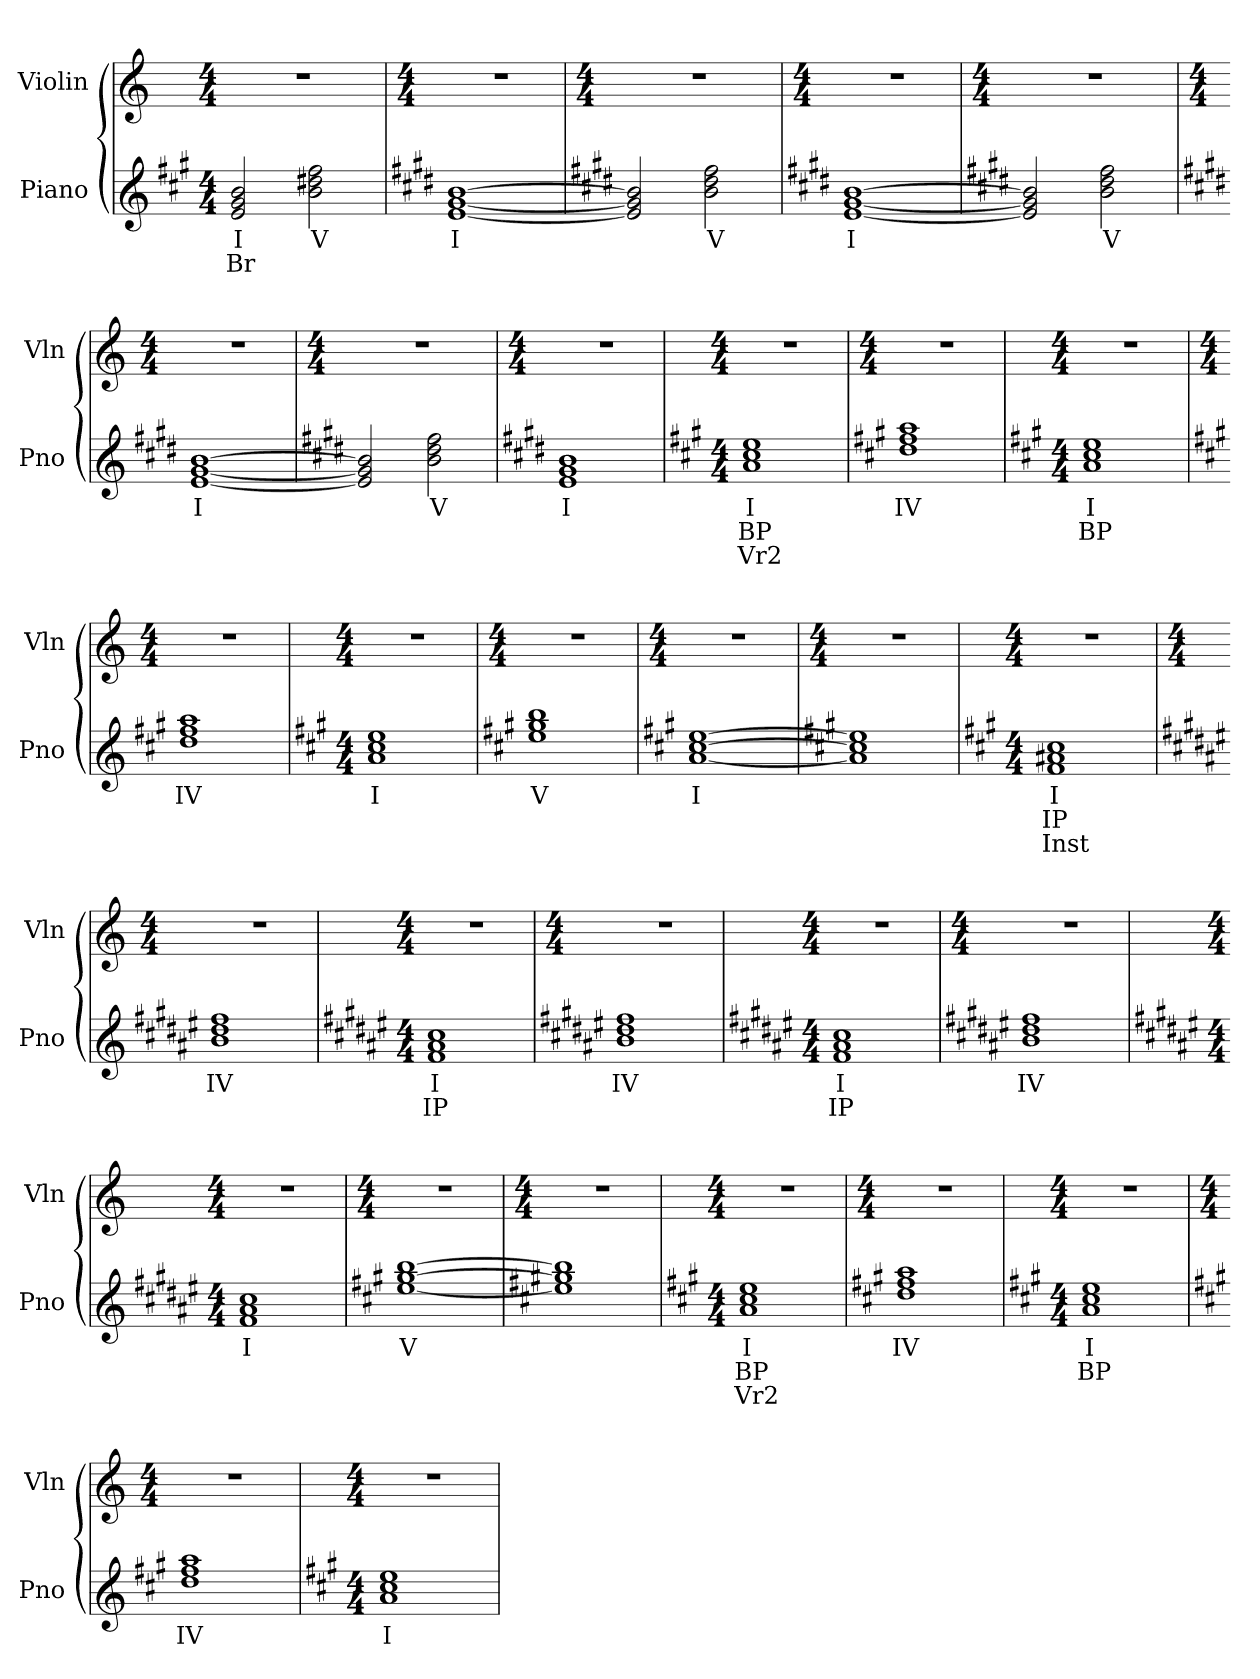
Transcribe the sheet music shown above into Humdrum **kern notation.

**kern	**text	**text	**text	**kern
*part2	*part2	*part2	*part2	*part1
*staff2	*staff2	*staff2	*staff2	*staff1
*I"Piano	*	*	*	*I"Violin
*I'Pno	*	*	*	*I'Vln
*	*	*	*	*clefG2
*k[f#c#g#]	*	*	*	*
*A:	*	*	*	*
*M4/4	*	*	*	*M4/4
=1	=1	=1	=1	=1
2e 2g# 2b	I	Br	.	1r
2b 2dd#X 2ff#	V	.	.	.
=1	=1	=1	=1	=1
*k[f#c#g#d#]	*	*	*	*
*E:	*	*	*	*
*	*	*	*	*M4/4
[1e [1g# [1b	I	.	.	1r
=1	=1	=1	=1	=1
*k[f#c#g#d#]	*	*	*	*
*E:	*	*	*	*
*	*	*	*	*M4/4
2e] 2g#] 2b]	.	.	.	1r
2b 2dd# 2ff#	V	.	.	.
=1	=1	=1	=1	=1
*k[f#c#g#d#]	*	*	*	*
*E:	*	*	*	*
*	*	*	*	*M4/4
[1e [1g# [1b	I	.	.	1r
=1	=1	=1	=1	=1
*k[f#c#g#d#]	*	*	*	*
*E:	*	*	*	*
*	*	*	*	*M4/4
2e] 2g#] 2b]	.	.	.	1r
2b 2dd# 2ff#	V	.	.	.
=1	=1	=1	=1	=1
*k[f#c#g#d#]	*	*	*	*
*E:	*	*	*	*
*	*	*	*	*M4/4
[1e [1g# [1b	I	.	.	1r
=1	=1	=1	=1	=1
*k[f#c#g#d#]	*	*	*	*
*E:	*	*	*	*
*	*	*	*	*M4/4
2e] 2g#] 2b]	.	.	.	1r
2b 2dd# 2ff#	V	.	.	.
=1	=1	=1	=1	=1
*k[f#c#g#d#]	*	*	*	*
*E:	*	*	*	*
*	*	*	*	*M4/4
1e 1g# 1b	I	.	.	1r
=1	=1	=1	=1	=1
*k[f#c#g#]	*	*	*	*
*A:	*	*	*	*
*M4/4	*	*	*	*M4/4
1a 1cc# 1ee	I	BP	Vr2	1r
=1	=1	=1	=1	=1
*k[f#c#g#]	*	*	*	*
*A:	*	*	*	*
*	*	*	*	*M4/4
1dd 1ff# 1aa	IV	.	.	1r
=1	=1	=1	=1	=1
*k[f#c#g#]	*	*	*	*
*A:	*	*	*	*
*M4/4	*	*	*	*M4/4
1a 1cc# 1ee	I	BP	.	1r
=1	=1	=1	=1	=1
*k[f#c#g#]	*	*	*	*
*A:	*	*	*	*
*	*	*	*	*M4/4
1dd 1ff# 1aa	IV	.	.	1r
=1	=1	=1	=1	=1
*k[f#c#g#]	*	*	*	*
*A:	*	*	*	*
*M4/4	*	*	*	*M4/4
1a 1cc# 1ee	I	.	.	1r
=1	=1	=1	=1	=1
*k[f#c#g#]	*	*	*	*
*A:	*	*	*	*
*	*	*	*	*M4/4
1ee 1gg# 1bb	V	.	.	1r
=1	=1	=1	=1	=1
*k[f#c#g#]	*	*	*	*
*A:	*	*	*	*
*	*	*	*	*M4/4
[1a [1cc# [1ee	I	.	.	1r
=1	=1	=1	=1	=1
*k[f#c#g#]	*	*	*	*
*A:	*	*	*	*
*	*	*	*	*M4/4
1a] 1cc#] 1ee]	.	.	.	1r
=1	=1	=1	=1	=1
*k[f#c#g#]	*	*	*	*
*A:	*	*	*	*
*M4/4	*	*	*	*M4/4
1f# 1a#X 1cc#	I	IP	Inst	1r
=1	=1	=1	=1	=1
*k[f#c#g#d#a#e#]	*	*	*	*
*F#:	*	*	*	*
*	*	*	*	*M4/4
1b 1dd# 1ff#	IV	.	.	1r
=1	=1	=1	=1	=1
*k[f#c#g#d#a#e#]	*	*	*	*
*F#:	*	*	*	*
*M4/4	*	*	*	*M4/4
1f# 1a# 1cc#	I	IP	.	1r
=1	=1	=1	=1	=1
*k[f#c#g#d#a#e#]	*	*	*	*
*F#:	*	*	*	*
*	*	*	*	*M4/4
1b 1dd# 1ff#	IV	.	.	1r
=1	=1	=1	=1	=1
*k[f#c#g#d#a#e#]	*	*	*	*
*F#:	*	*	*	*
*M4/4	*	*	*	*M4/4
1f# 1a# 1cc#	I	IP	.	1r
=1	=1	=1	=1	=1
*k[f#c#g#d#a#e#]	*	*	*	*
*F#:	*	*	*	*
*	*	*	*	*M4/4
1b 1dd# 1ff#	IV	.	.	1r
=1	=1	=1	=1	=1
*k[f#c#g#d#a#e#]	*	*	*	*
*F#:	*	*	*	*
*M4/4	*	*	*	*M4/4
1f# 1a# 1cc#	I	.	.	1r
=1	=1	=1	=1	=1
*k[f#c#g#]	*	*	*	*
*A:	*	*	*	*
*	*	*	*	*M4/4
[1ee [1gg# [1bb	V	.	.	1r
=1	=1	=1	=1	=1
*k[f#c#g#]	*	*	*	*
*A:	*	*	*	*
*	*	*	*	*M4/4
1ee] 1gg#] 1bb]	.	.	.	1r
=1	=1	=1	=1	=1
*k[f#c#g#]	*	*	*	*
*A:	*	*	*	*
*M4/4	*	*	*	*M4/4
1a 1cc# 1ee	I	BP	Vr2	1r
=1	=1	=1	=1	=1
*k[f#c#g#]	*	*	*	*
*A:	*	*	*	*
*	*	*	*	*M4/4
1dd 1ff# 1aa	IV	.	.	1r
=1	=1	=1	=1	=1
*k[f#c#g#]	*	*	*	*
*A:	*	*	*	*
*M4/4	*	*	*	*M4/4
1a 1cc# 1ee	I	BP	.	1r
=1	=1	=1	=1	=1
*k[f#c#g#]	*	*	*	*
*A:	*	*	*	*
*	*	*	*	*M4/4
1dd 1ff# 1aa	IV	.	.	1r
=1	=1	=1	=1	=1
*k[f#c#g#]	*	*	*	*
*A:	*	*	*	*
*M4/4	*	*	*	*M4/4
1a 1cc# 1ee	I	.	.	1r
=	=	=	=	=
*-	*-	*-	*-	*-
